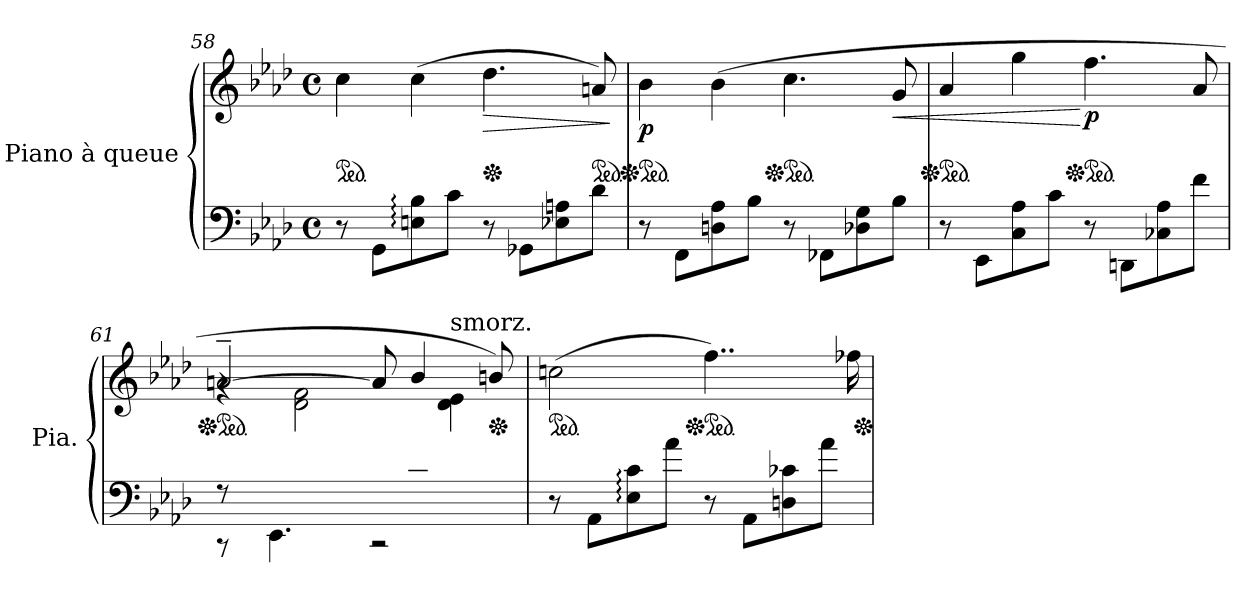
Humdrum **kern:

**kern	**kern	**dynam
*part1	*part1	*part1
*staff2	*staff1	*staff1/2
*I"Piano à queue	*	*
*I'Pia.	*	*
!!LO:LB:g=z
*clefF4	*clefG2	*
*k[b-e-a-d-]	*k[b-e-a-d-]	*
*M4/4	*M4/4	*
*met(c)	*met(c)	*
*	*ped	*
=58	=58	=58
8r	4cc\	.
8GG\L	.	.
8En\: 8B-\:	(4cc\	.
8c\J	.	.
*	*Xped	*
!	!	!LO:HP:b
8r	4.dd-\	>
8GG-X\L	.	.
8E-X\ 8An\	.	.
*	*ped	*
8d-\J	8an/)	.
.	.	]
=59	=59	=59
*	*Xped	*
*	*ped	*
!	!	!LO:DY:b
8r	4b-\	p
8FF\L	.	.
8Dn\ 8A-\	(4b-\	.
8B-\J	.	.
*	*Xped	*
*	*ped	*
8r	4.cc\	.
8FF-X\L	.	.
8D-X\ 8G\	.	.
!	!	!LO:HP:b
8B-\J	8g/	<
=60	=60	=60
*	*Xped	*
*	*ped	*
8r	4a-/	.
8EE-\L	.	.
8C\ 8A-\	4gg\	.
8c\J	.	.
*	*Xped	*
*	*ped	*
!	!	!LO:DY:n=1:b
8r	4.ff\	[ p
8DDn\L	.	.
8C-X\ 8A-\	.	.
8f\J	8a-/	.
=61	=61	=61
*^	*	*
*	*	*Xped	*
*	*	*ped	*
*	*	*^	*
8r	8r	[2an~/	4rg	.
8EE-/Lyy	4.EE-\	.	.	.
8BB-/	.	.	2d-\ 2f\	.
8F/	.	.	.	.
8A-X/	2r	8a/]	.	.
8d-/	.	4b-/	.	.
!	!	!	!LO:TX:a:t=smorz.	!
8G/	.	.	4d-\ 4e-\	.
*	*	*Xped	*	*
8E-/J	.	8bn/)	.	.
*v	*v	*	*	*
*	*v	*v	*
!!LO:LB:g=z
=62	=62	=62
*	*ped	*
8r	(2ccn\	.
8AA-\L	.	.
8E-\: 8c\:	.	.
8a-\J	.	.
*	*Xped	*
*	*ped	*
8r	4..ff\)	.
8AA-\L	.	.
8Dn\ 8c-X\	.	.
8a-\J	.	.
.	16ff-X\	.
*	*Xped	*
=	=	=
*-	*-	*-
